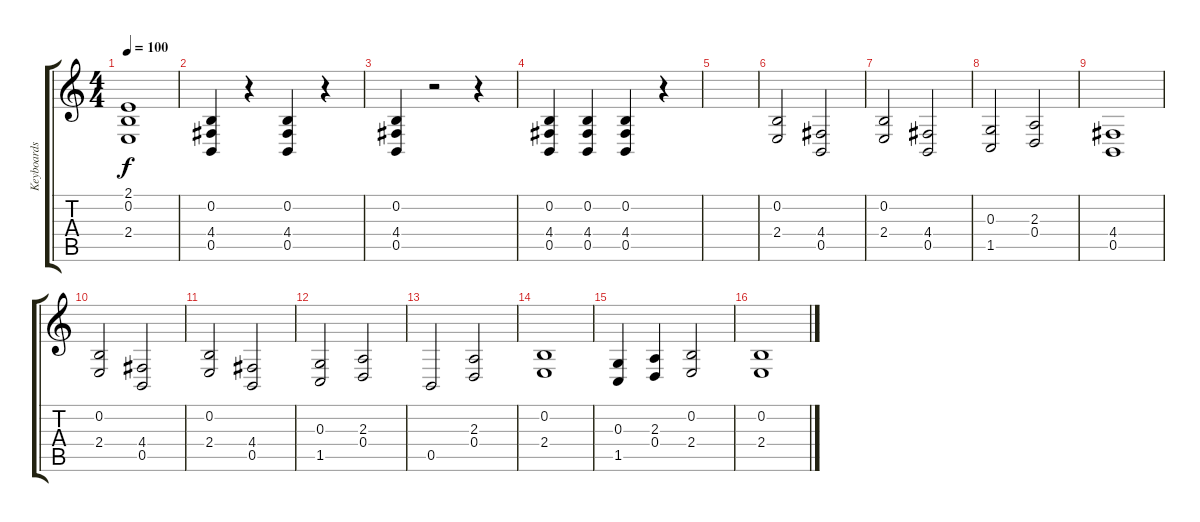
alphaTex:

\track ("Keyboards" "Keyboards") {instrument synthbrass2}
\staff {score tabs}
\tuning (D4 B3 G3 D3 B2 G2) {hide}
\ts (4 4)
\tempo 100
\clef g2
\ks c
(2.1{t} 0.2{t} 2.4{t}).1{dy f} |
(0.2 4.4 0.5).4 r.4 (0.2 4.4 0.5).4 r.4 |
(0.2 4.4 0.5).4 r.2 r.4 |
(0.2 4.4 0.5).4 (0.2 4.4 0.5).4 (0.2 4.4 0.5).4 r.4 |
|
(0.2 2.4).2 (4.4 0.5).2 |
(0.2 2.4).2 (4.4 0.5).2 |
(0.3 1.5).2 (2.3 0.4).2 |
(4.4 0.5).1 |
(0.2 2.4).2 (4.4 0.5).2 |
(0.2 2.4).2 (4.4 0.5).2 |
(0.3 1.5).2 (2.3 0.4).2 |
0.5.2 (2.3 0.4).2 |
(0.2 2.4).1 |
(0.3 1.5).4 (2.3 0.4).4 (0.2 2.4).2 |
(0.2 2.4).1
